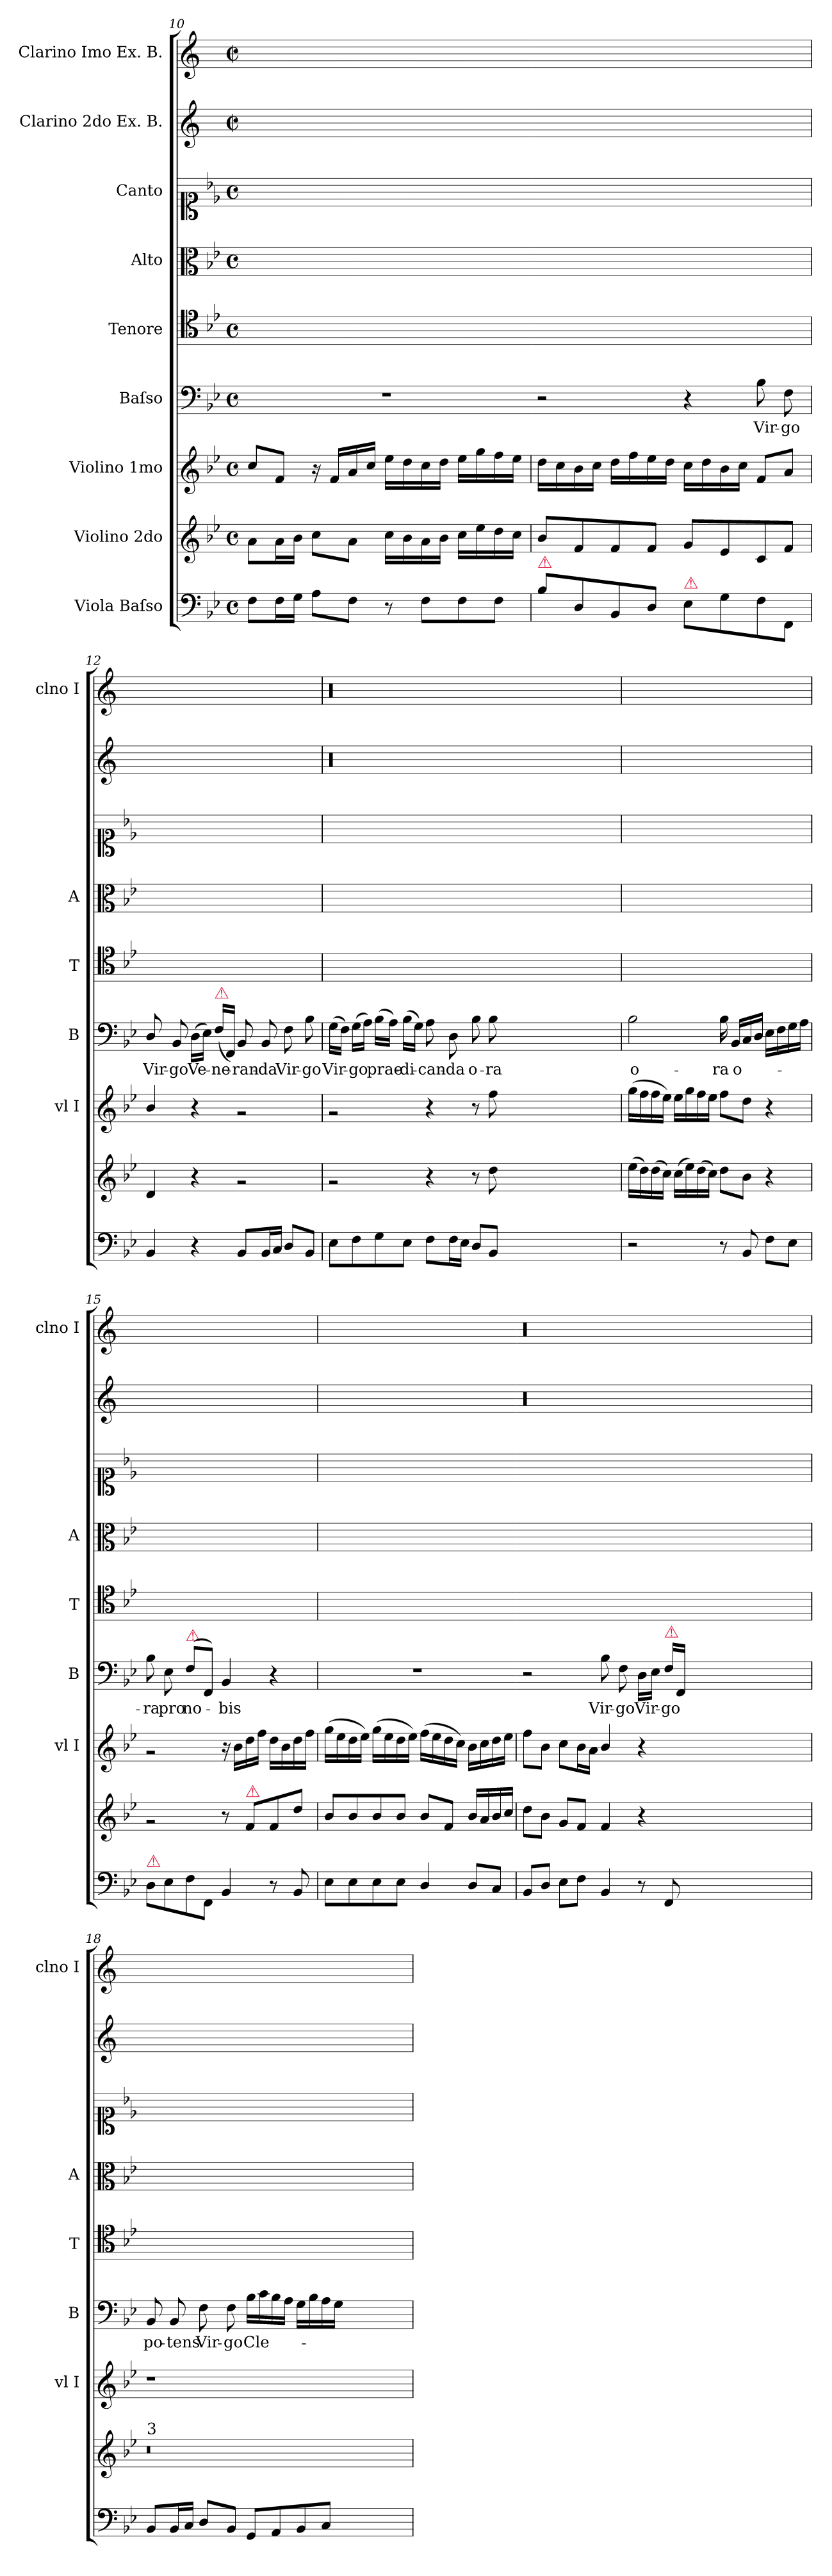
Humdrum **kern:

**kern	**kern	**kern	**kern	**text	**kern	**kern	**kern	**kern	**kern
*part9	*part8	*part7	*part6	*part6	*part5	*part4	*part3	*part2	*part1
*staff9	*staff8	*staff7	*staff6	*staff6	*staff5	*staff4	*staff3	*staff2	*staff1
*I"Viola Baſso	*I"Violino 2do	*I"Violino 1mo	*I"Baſso	*	*I"Tenore	*I"Alto	*I"Canto	*I"Clarino 2do Ex. B.	*I"Clarino Imo Ex. B.
*	*	*I'vl I	*I'B	*	*I'T	*I'A	*	*	*I'clno I
*clefF4	*clefG2	*clefG2	*clefF4	*	*clefC4	*clefC3	*clefC1	*clefG2	*clefG2
*	*	*	*	*	*	*	*	*ITrd1c2	*ITrd1c2
*k[b-e-]	*k[b-e-]	*k[b-e-]	*k[b-e-]	*	*k[b-e-]	*k[b-e-]	*k[b-e-]	*k[b-e-]	*k[b-e-]
*B-:	*B-:	*B-:	*B-:	*	*B-:	*B-:	*B-:	*B-:	*B-:
*M4/4	*M4/4	*M4/4	*M4/4	*	*M4/4	*M4/4	*M4/4	*M4/4	*M4/4
*met(c)	*met(c)	*met(c)	*met(c)	*	*met(c)	*met(c)	*met(c)	*met(c|)	*met(c|)
=10	=10	=10	=10	=10	=10	=10	=10	=10	=10
8F\L	8a\L	8cc/L	1r	.	1ryy	1ryy	1ryy	1ryy	1ryy
16F\L	16a\L	8f/J	.	.	.	.	.	.	.
16G\JJ	16b-\JJ	.	.	.	.	.	.	.	.
8A\L	8cc\L	16r	.	.	.	.	.	.	.
.	.	16f/LL	.	.	.	.	.	.	.
8F\J	8a\J	16a/	.	.	.	.	.	.	.
.	.	16cc/JJ	.	.	.	.	.	.	.
8r	16cc\LL	16ee-\LL	.	.	.	.	.	.	.
.	16b-\	16dd\	.	.	.	.	.	.	.
8F\L	16a\	16cc\	.	.	.	.	.	.	.
.	16b-\JJ	16dd\JJ	.	.	.	.	.	.	.
8F\	16cc\LL	16ee-\LL	.	.	.	.	.	.	.
.	16ee-\	16gg\	.	.	.	.	.	.	.
8F\J	16dd\	16ff\	.	.	.	.	.	.	.
.	16cc\JJ	16ee-\JJ	.	.	.	.	.	.	.
=11	=11	=11	=11-	=11	=11	=11	=11	=11	=11
!LO:TX:a:color=crimson:t=⚠	!	!	!	!	!	!	!	!	!
8B-\L	8b-/L	16dd\LL	2r	.	1ryy	1ryy	1ryy	1ryy	1ryy
.	.	16cc\	.	.	.	.	.	.	.
8D/	8f/	16b-\	.	.	.	.	.	.	.
.	.	16cc\JJ	.	.	.	.	.	.	.
8BB-/	8f/	16dd\LL	.	.	.	.	.	.	.
.	.	16ff\	.	.	.	.	.	.	.
8D/J	8f/J	16ee-\	.	.	.	.	.	.	.
.	.	16dd\JJ	.	.	.	.	.	.	.
!LO:TX:a:color=crimson:t=⚠	!	!	!	!	!	!	!	!	!
8E-\L	8g/L	16cc\LL	4r	.	.	.	.	.	.
.	.	16dd\	.	.	.	.	.	.	.
8G\	8e-/	16b-\	.	.	.	.	.	.	.
.	.	16cc\JJ	.	.	.	.	.	.	.
8F\	8c/	8f/L	8B-\	Vir-	.	.	.	.	.
8FF/J	8f/J	8a/J	8F\	-go	.	.	.	.	.
=12	=12	=12	=12	=12	=12	=12	=12	=12	=12
!	!	!	!	!LO:LY:i	!	!	!	!	!
4BB-/	4d/	4b-/	8D/	Vir-	1ryy	1ryy	1ryy	1ryy	1ryy
!	!	!	!	!LO:LY:i	!	!	!	!	!
.	.	.	8BB-/	-go	.	.	.	.	.
4r	4r	4r	(16D\LL	Ve-	.	.	.	.	.
.	.	.	16E-\JJ)	.	.	.	.	.	.
!	!	!	!LO:TX:a:color=crimson:t=⚠	!	!	!	!	!	!
.	.	.	(>16F\LL	-ne-	.	.	.	.	.
.	.	.	16FF/JJ)	.	.	.	.	.	.
8BB-/L	2rg	2rg	8BB-/	-ran-	.	.	.	.	.
16BB-/L	.	.	8BB-/	-da	.	.	.	.	.
16C/JJ	.	.	.	.	.	.	.	.	.
8D/L	.	.	8F\	Vir-	.	.	.	.	.
8BB-/J	.	.	8B-\	-go	.	.	.	.	.
=13	=13	=13	=13	=13	=13	=13	=13	=13	=13
8E-\L	2rg	2rg	(16G\LL	Vir-	1ryy	1ryy	1ryy	00r	00r
.	.	.	16F\JJ)	.	.	.	.	.	.
8F\	.	.	(16G\LL	-go	.	.	.	.	.
.	.	.	16A\JJ)	.	.	.	.	.	.
8G\	.	.	(16B-\LL	-prae-	.	.	.	.	.
.	.	.	16A\JJ)	.	.	.	.	.	.
8E-\J	.	.	(16B-\LL	-di-	.	.	.	.	.
.	.	.	16G\JJ)	.	.	.	.	.	.
8F\L	4r	4r	8A\	-can-	.	.	.	.	.
16F\L	.	.	8D\	-da	.	.	.	.	.
16E-\JJ	.	.	.	.	.	.	.	.	.
8D/L	8r	8r	8B-\	o-	.	.	.	.	.
8BB-/J	8dd\	8ff\	8B-\	-ra	.	.	.	.	.
0.ryy	0.ryy	0.ryy	0.ryy	.	0.ryy	0.ryy	0.ryy	.	.
=14	=14	=14	=14	=14	=14	=14	=14	=14	=14
2r	(16ee-\LL	(16gg\LL	2B-\	o-	1ryy	1ryy	1ryy	1ryy	1ryy
.	16dd\)	16ff\	.	.	.	.	.	.	.
.	(16dd\	16ff\	.	.	.	.	.	.	.
.	16cc\JJ)	16ee-\JJ)	.	.	.	.	.	.	.
.	(16cc\LL	16ee-\LL	.	.	.	.	.	.	.
.	16ee-\)	16gg\	.	.	.	.	.	.	.
.	(16dd\	16ff\	.	.	.	.	.	.	.
.	16cc\JJ)	16ee-\JJ	.	.	.	.	.	.	.
8r	8dd\L	8ff\L	16B-\	-ra	.	.	.	.	.
.	.	.	16BB-/LL	o-	.	.	.	.	.
8BB-/	8b-\J	8dd\J	16C/	.	.	.	.	.	.
.	.	.	16D/JJ	.	.	.	.	.	.
8F\L	4r	4r	16E-\LL	.	.	.	.	.	.
.	.	.	16F\	.	.	.	.	.	.
8E-\J	.	.	16G\	.	.	.	.	.	.
.	.	.	16A\JJ	.	.	.	.	.	.
=15	=15	=15	=15	=15	=15	=15	=15	=15	=15
!LO:TX:a:color=crimson:t=⚠	!	!	!	!	!	!	!	!	!
8D\L	2rg	2rg	8B-\	-ra	1ryy	1ryy	1ryy	1ryy	1ryy
8E-\	.	.	8E-\	pro	.	.	.	.	.
!	!	!	!LO:TX:a:color=crimson:t=⚠	!	!	!	!	!	!
8F\	.	.	(>8F\L	no-	.	.	.	.	.
8FF/J	.	.	8FF/J)	.	.	.	.	.	.
4BB-/	8r	16r	4BB-/	-bis	.	.	.	.	.
.	.	16b-\LL	.	.	.	.	.	.	.
!	!LO:TX:a:color=crimson:t=⚠	!	!	!	!	!	!	!	!
.	8f/L	16dd\	.	.	.	.	.	.	.
.	.	16ff\JJ	.	.	.	.	.	.	.
8r	8f/	16dd\LL	4r	.	.	.	.	.	.
.	.	16b-\	.	.	.	.	.	.	.
8BB-/	8dd\J	16dd\	.	.	.	.	.	.	.
.	.	16ff\JJ	.	.	.	.	.	.	.
=16	=16	=16	=16	=16	=16	=16	=16	=16	=16
8E-\L	8b-/L	(16gg\LL	1r	.	1ryy	1ryy	1ryy	1ryy	1ryy
.	.	16ee-\	.	.	.	.	.	.	.
8E-\	8b-/	16dd\	.	.	.	.	.	.	.
.	.	16ee-\JJ)	.	.	.	.	.	.	.
8E-\	8b-/	(16gg\LL	.	.	.	.	.	.	.
.	.	16ee-\	.	.	.	.	.	.	.
8E-\J	8b-/J	16dd\	.	.	.	.	.	.	.
.	.	16ee-\JJ)	.	.	.	.	.	.	.
4D/	8b-/L	(16ff\LL	.	.	.	.	.	.	.
.	.	16ee-\	.	.	.	.	.	.	.
.	8f/J	16dd\	.	.	.	.	.	.	.
.	.	16cc\JJ)	.	.	.	.	.	.	.
8D/L	16b-/LL	16b-\LL	.	.	.	.	.	.	.
.	16a/	16cc\	.	.	.	.	.	.	.
8C/J	16b-/	16dd\	.	.	.	.	.	.	.
.	16cc/JJ	16ee-\JJ	.	.	.	.	.	.	.
=17	=17	=17	=17-	=17	=17	=17	=17	=17	=17
8BB-/L	8dd\L	8ff\L	2r	.	1ryy	1ryy	1ryy	00r	00r
8D/J	8b-\J	8b-\J	.	.	.	.	.	.	.
8E-\L	8g/L	8cc\L	.	.	.	.	.	.	.
8F\J	8f/J	16b-\L	.	.	.	.	.	.	.
.	.	16a\JJ	.	.	.	.	.	.	.
4BB-/	4f/	4b-/	8B-\	Vir-	.	.	.	.	.
.	.	.	8F\	-go	.	.	.	.	.
8r	4r	4r	16D\LL	Vir-	.	.	.	.	.
.	.	.	16E-\JJ	.	.	.	.	.	.
!	!	!	!LO:TX:a:color=crimson:t=⚠	!	!	!	!	!	!
8FF/	.	.	16F\LL	-go	.	.	.	.	.
.	.	.	16FF/JJ	.	.	.	.	.	.
0.ryy	0.ryy	0.ryy	0.ryy	.	0.ryy	0.ryy	0.ryy	.	.
=18	=18	=18	=18	=18	=18	=18	=18	=18	=18
!	!LO:TX:a:t=3	!	!	!	!	!	!	!	!
8BB-/L	0r	1r	8BB-/	-po-	1ryy	1ryy	1ryy	0ryy	0ryy
16BB-/L	.	.	8BB-/	-tens	.	.	.	.	.
16C/JJ	.	.	.	.	.	.	.	.	.
8D/L	.	.	8F\	Vir-	.	.	.	.	.
8BB-/J	.	.	8F\	-go	.	.	.	.	.
8GG/L	.	.	16B-\LL	Cle-	.	.	.	.	.
.	.	.	16c\	.	.	.	.	.	.
8AA/	.	.	16B-\	.	.	.	.	.	.
.	.	.	16A\JJ	.	.	.	.	.	.
8BB-/	.	.	16G\LL	.	.	.	.	.	.
.	.	.	16B-\	.	.	.	.	.	.
8C/J	.	.	16A\	.	.	.	.	.	.
.	.	.	16G\JJ	.	.	.	.	.	.
1ryy	.	1ryy	1ryy	.	1ryy	1ryy	1ryy	.	.
=	=	=	=	=	=	=	=	=	=
*-	*-	*-	*-	*-	*-	*-	*-	*-	*-
